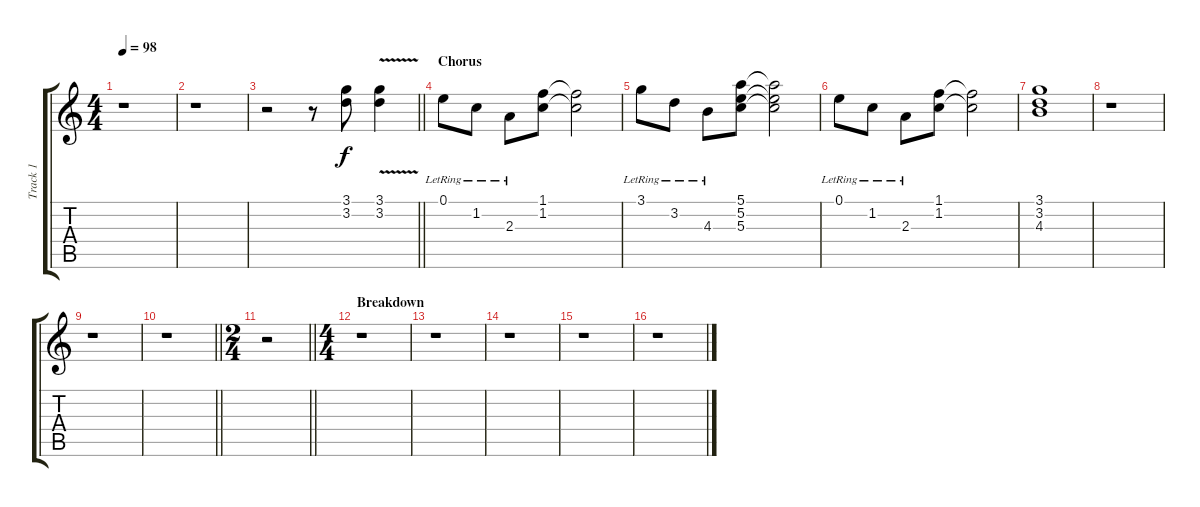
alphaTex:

\track ("Track 1" "Track 1") {instrument overdrivenguitar}
\staff {score tabs}
\tuning (E4 B3 G3 D3 A2 E2) {hide}
\ts (4 4)
\tempo 98
\clef g2
\ks c
r.1{dy f} |
r.1 |
\barLineRight lightlight
r.2 r.8 (3.1 3.2).8 (3.1 3.2{v}).4 |
\section ("" "Chorus")
0.1{lr}.8 1.2{lr}.8 2.3{lr}.8 (1.1 1.2).8 (1.1{t} 1.2{t}).2 |
3.1{lr}.8 3.2{lr}.8 4.3{lr}.8 (5.1 5.2 5.3).8 (5.1{t} 5.2{t} 5.3{t}).2 |
0.1{lr}.8 1.2{lr}.8 2.3{lr}.8 (1.1 1.2).8 (1.1{t} 1.2{t}).2 |
(3.1 3.2 4.3).1 |
r.1 |
r.1 |
\barLineRight lightlight
r.1 |
\ts (2 4)
\barLineRight lightlight
r.2 |
\ts (4 4)
\section ("" "Breakdown")
r.1 |
r.1 |
r.1 |
r.1 |
r.1
